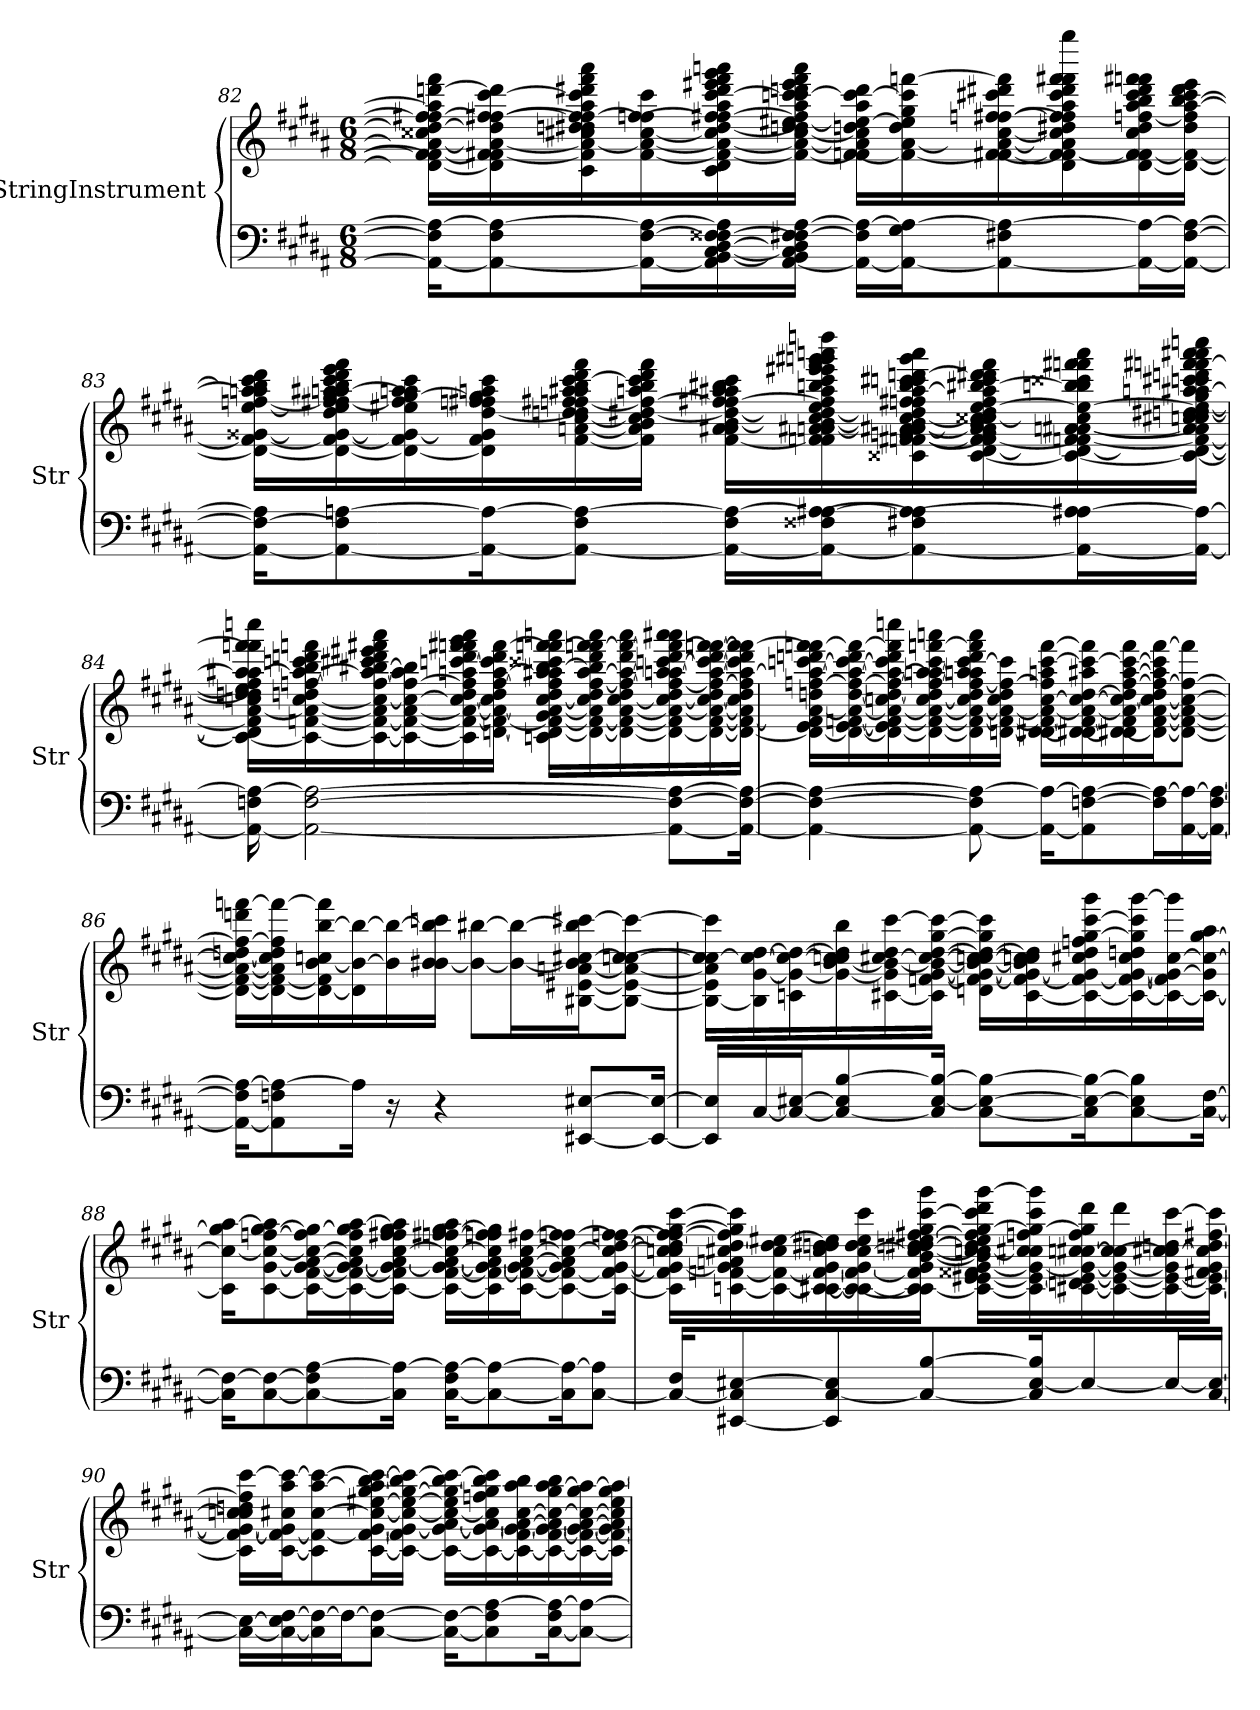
**kern	**kern
*part2	*part1
*staff2	*staff1
*I"StringInstrument	*I"StringInstrument
*I'Str	*I'Str
!!LO:LB:g=z
*clefF4	*clefG2
*k[f#c#g#d#a#]	*k[f#c#g#d#a#]
*M6/8	*M6/8
=82	=82
16AA#\_ 16F#\] 16A#\_KL	16d#\_ 16f\_ 16f#\] 16a#\_ 16cc##X\ 16dd#\_ 16ff\_ 16ff#X\ 16aa#\] [16dddn\ 16fff#\LL
8AA#\_ 8F#\ 8A#\_	16d#\] 16f\] [16f#X\ 16a#\_ 16dd#\] 16ff\_ [16ff#X\ [16ccc#\ 16ddd\]
.	16c#\ 16f#\] 16a#\_ 16cc#X\ 16ddn\ 16dd#X\ 16ff\] 16ff#\_ 16aa#\ 16ccc#\] 16ddd#X\ 16fff#\ 16aaa#\
16AA#\_ [16F#\ 16A#\_L	[16f#\ 16a#\_ [16cc#\ [16ffn\ 16ff#\] 16ccc#\
16AA#\] [16BB\ [16C#\ [16D#\ 16F#\] [16F##X\ 16A#\]	16c#\ 16d#\ 16f#\_ 16a#\_ 16cc#\] [16dd#\ 16ff\] [16ff#X\ 16aa#\ [16ccc#\ 16ddd#\ 16eee#X\ 16fff#\ 16ggg#\ 16aaan\
[16AA#\ 16BB\] 16C#\] 16D#\] [16F#X\ 16F##\] [16A#\JJ	16f#\_ 16a#\_ [16cc#\ 16ddn\ 16dd#\] [16ee#X\ 16ff#\] 16aa#\ [16cccn\ 16ccc#\] 16dddn\ 16eee#\ 16fff#\ 16aaa\JJ
16AA#\_ 16F#\] 16A#\_LL	[16fn\ 16f#\] 16a#\] 16cc#\] 16ddn\ 16ee#\_ 16aa#\ 16ccc\_ 16ddd\LL
16AA#\_ 16G#\ 16A#\_J	16f\_ [16a#\ 16dd\ 16ee#\] 16gg#\ 16ccc\] [16fffn\
8AA#\_ 8F#X\ 8A#\_	16f\_ [16f#X\ 16a#\_ [16cc#\ [16ffn\ [16ff#X\ 16ccc#X\ 16ddd#X\ 16fff\]
.	16d#\ 16f\_ 16f#\_ 16a#\] 16cc#\] 16dd#X\ 16ff\] 16ff#\] 16aa#\ 16ccc#\ 16ddd#\ 16fff\ 16fff#X\ 16gggg#\
16AA#\_ 16A#\_L	[16d#\ 16f\] 16f#\_ 16cc#\ 16dd#\ [16ffn\ 16aa#\ 16bb\ 16ccc#\ 16ddd#\ 16fffn\ 16fff#X\
16AA#\_ [16F#\ 16A#\_JJ	16d#\_ 16f#\_ 16dd#\ 16ff\] [16aa#\ [16bb\ 16ccc#\ 16ddd#\ 16eee#\JJ
!!LO:LB:g=z
=83	=83
16AA#\_ 16F#\_ 16A#\]KL	16d#\_ 16f#\_ [16g##X\ [16ee\ [16ffn\ 16aan\ 16aa#\] 16bb\] 16ccc#\ 16ddd#\LL
8AA#\_ 8F#\] [8An\	16d#\_ 16f#\_ 16g##\_ 16dd#\ 16ee\] 16ff\] [16ff#X\ 16gg#\ 16aan\ [16aa#X\ 16bb\ 16ccc#\ 16ddd#\ 16eee\ 16fff#\
.	16d#\_ 16f#\] 16g##\_ 16ee#X\ 16ff#\] [16gg#\ 16aan\ 16aa#\] 16ccc#\
16AA#\_ 16A\_K	16d#\] 16f#\ 16g##\] [16dd#\ 16ffn\ 16ff#X\ 16gg#\] 16aan\ 16ccc#\
8AA#\_ 8F#\ 8A\_J	[16f#\ [16an\ [16cc#\ 16ddn\ 16dd#\] [16ffn\ 16ff#X\ 16aa\ 16aa#X\ 16bb\ [16ccc#\ 16ddd#\ 16fff#\
.	16f#\] 16a\] 16b\ 16cc#\] [16dd#X\ 16ff\_ 16aan\ 16bb\ 16ccc#\] 16ddd#\ 16fff#\JJ
16AA#\_ 16F#\ 16A\_LL	[16f#\ 16a\ 16a#X\ [16b\ 16dd#\_ 16ff\] [16ff#X\ 16aa\ 16aa#X\ 16bb#X\ 16ccc#\LL
16AA#\_ 16F##X\ 16A\_ [16A#X\J	16f#\] 16fn\ [16an\ 16a#X\ 16b\_ 16cc#\ 16dd#\_ 16ee#\ 16ff#\] 16aa#\ 16bbn\ 16ccc#\ 16eee\ 16eee#X\ 16fff#\ 16gggn\ 16ggg#X\ 16aaan\ 16ddddn\
8AA#\_ 8F#X\ 8A\_ 8A#\]	16c##X\ [16fn\ [16f#X\ 16gn\ 16a\_ [16a#X\ 16b\] [16cc#\ 16dd#\] 16ffn\ 16ff#X\ [16aa#\ 16bb\ 16cccn\ 16ccc#X\ [16dddn\ 16ggg#\ 16aaa\
.	[16c##\ [16d#\ 16f\] 16f#\_ 16g\ 16a\] 16a#\] 16b\ [16cc##X\ 16cc#\] 16dd#\ [16ee#\ 16ff#\ 16aa#\] [16bb#X\ 16ccc#\ 16ddd\] 16ddd#X\ 16fff#\
16AA#\_ 16A\] [16A#X\L	16c##\_ 16d#\_ [16fn\ 16f#\] [16an\ [16a#X\ 16cc##\] 16ee#\_ 16bbn\ 16bb#\] 16ccc##X\ 16fffn\ 16fff#X\ 16aaa\
16AA#\_ 16A#\_JJ	16c##\_ 16d#\_ 16f\_ 16a\] 16a#\] 16ccn\ 16cc#X\ 16ddn\ [16dd#X\ 16ee#\_ 16gg#\ [16aan\ 16aa#X\ 16cccn\ 16ccc#X\ 16dddn\ 16fffn\ [16fff#X\ 16aaa\ 16aaa#X\ 16ccccn\JJ
!!LO:LB:g=z
=84	=84
16AA#\_ 16Fn\ 16A#\_	16c##\_ 16d#\] 16f\] [16a#\ 16ccn\ 16ddn\ 16dd#\] 16ee#\] 16ff#\ 16aa\] [16aa#X\ 16fffn\ 16fff#\] 16ccccn\LL
2AA#\_ [2F\ 2A#\_	16c##\_ [16fn\ 16a#\_ [16cc\ 16ddn\ [16ffn\ 16aa#\_ 16bb\ 16cccn\ 16dddn\ 16fffn\
.	16c##\_ 16f\_ 16a#\] 16cc\_ 16ff\] 16aa#\_ [16bb#X\ 16ccc#X\ 16ddd\ 16eee#X\ 16fff#X\ 16aaa#\
.	16c##\_ 16f\_ [16a#\ 16cc\_ [16ff\ 16aa#\] 16bb#\]
.	16c##\] 16f\_ 16a#\_ 16cc\_ 16dd\ 16ff\] 16aan\ [16cccn\ 16ddd\ 16fffn\ 16fff#X\ 16ggg#\ 16aaa#\
.	[16dn\ 16f\_ 16a#\_ 16cc\] 16dd\ [16ff\ [16aa\ 16ccc\] 16ddd\ [16fff#\JJ
.	16cn\ 16d\_ 16f\_ 16g#\ 16a#\_ [16cc\ 16dd\ 16ff\] 16aa\] 16aa#X\ [16bb#\ 16ccc##X\ 16fffn\ 16fff#\_ 16aaan\LL
.	16d\_ 16f\_ 16a#\] 16cc\] 16dd\ [16ff\ [16aa#\ 16bb#\] 16ddd\ 16fffn\ 16fff#\_ 16aaa\
.	16d\_ 16f\_ [16a#\ [16cc\ 16dd\ 16ff\_ 16aa#\_ 16ddd\ 16fff#\_ 16aaa\
8AA#\_ 8F\_ 8A#\_L	16d\_ 16f\] 16a#\_ 16cc\_ 16dd\ 16ff\_ 16aan\ 16aa#\_ [16cccn\ 16ddd\ 16fff#\_ 16aaa\ 16aaa#X\
.	16d\_ [16f\ 16a#\_ 16cc\_ 16dd\ 16ff\_ 16aa#\_ 16ccc\_ 16ddd\ [16fffn\ 16fff#\_
16AA#\_ 16F\_ 16A#\_Jk	16d\_ 16f\_ 16a#\] 16cc\] 16dd\ 16ff\] 16aa#\_ 16ccc\] 16ddd\ 16fff\] 16fff#\_JJ
!!LO:LB:g=z
=85	=85
4AA#\_ 4F\_ 4A#\_	16d\_ 16e\ 16f\] [16a#\ 16ddn\ [16ffn\ 16aa#\_ [16cccn\ 16dddn\ [16fffn\ 16fff#\]LL
.	16d\_ [16e\ [16fn\ 16a#\_ [16dd\ 16ff\_ 16aa#\_ 16ccc\_ 16ddd\ 16fff\_
.	16d\_ 16e\] 16f\_ 16a#\_ 16ccn\ 16dd\_ 16ff\_ 16aa#\_ 16ccc\] 16ddd\ 16fff\] 16ccccn\
.	16d\_ 16f\_ 16a#\_ [16cc\ 16dd\] 16ff\_ 16aan\ 16aa#\_ 16ccc\ [16fffn\ 16aaan\
8AA#\_ 8F\] 8A#\_	16d\] 16f\_ 16a#\_ 16cc\] 16dd\ 16ff\_ 16aan\ 16aa#\] [16ccc\ 16ddd\ 16fff\] 16aaa\
.	[16dn\ 16f\_ 16a#\_ 16cc\ 16dd\ 16ff\_ 16ccc\]JJ
16AA#\_ 16A#\_KL	16d\_ 16d#X\ 16f\_ 16a#\_ [16cc\ 16ff\] 16aan\ [16ccc\ [16fff\LL
8AA#\] [8Fn\ 8A#\_	16d\_ 16d#X\ 16f\_ 16a#\_ 16cc\_ [16dd\ 16aa#X\ 16ccc\_ 16fff\]
.	16d\_ 16d#X\ 16f\] 16a#\] 16cc\_ 16dd\] [16ff\ [16aa#\ 16ccc\_ 16fff\
16F\] 16A#\_L	16d\_ [16f\ [16a#\ 16cc\_ 16dd\ 16ff\_ 16aa#\] 16ccc\] [16fff\J
[16AA#\ 16A#\_	8d\_ 8f\_ 8a#\_ 8cc\_ 8ff\_ 8fff\]J
16AA#\_ [16F\ 16A#\_JJ	.
!!LO:LB:g=z
=86	=86
16AA#\_ 16F\] 16A#\_KL	16d\_ 16f\_ 16a#\_ 16cc\_ 16ddn\ 16ff\_ 16dddn\ [16fffn\LL
8AA#\] 8Fn\ 8A#\_	16d\_ 16f\_ 16a#\] 16cc\] 16dd\ 16ff\] 16fff\_
.	16d\_ 16f\] [16b\ 16ccn\ [16bb\ 16fff\]
16A#\Jk]	16d\] 16b\_ 16bb\_
16r	16b\] 16bb\_
4r	16b\ [16b#X\ 16bb\] 16cccn\JJ
.	8b#\_ [8bb#X\L
.	16b#\_ 16bb#\_L
[8EE#X/ [8E#X/L	[16B#X\ [16e#X\ [16an\ 16b#\] [16cc#X\ 16bb#\] [16ccc#X\J
.	8B#\_ 8e#\_ 8a\_ [8ccn\ 8cc#\_ 8ccc#\_J
16EE#/_ 16E#/_Jk	.
!!LO:PB:g=z
=87	=87
16EE#/] 16E#/]LL	16B#\_ 16e#\] 16a\] 16cc\] 16cc#\_ 16ccc#\]LL
[16C#/	16B#\] [16g#\ 16cc#\_ [16dd#\
16C#/_ [16E#X/J	16cn\ 16g#\_ 16cc#\_ 16dd#\_
8C#/_ 8E#/] [8B/	16g#\_ [16b\ 16ccn\ 16cc#\] 16dd#\] 16bb\
.	[16c#X\ 16g#\] 16b\_ [16cc#X\ 16dd#\ [16ccc#\
16C#/] [16E#/ 16B/_Jk	16c#\] [16fn\ [16g#\ 16b\_ 16cc#\_ [16dd#\ [16gg#\ 16ccc#\_JJ
[8C#\ 8E#\_ 8B\_L	16dn\ 16f\_ 16g#\_ 16b\_ 16ccn\ 16cc#\_ 16dd#\_ 16gg#\] 16ccc#\]LL
.	[16c#\ 16f\_ 16g#\_ 16b\] 16ccn\ 16cc#\] 16dd#\]
16C#\] 16E#\_ 16B\_K	16c#\_ 16f\_ 16g#\] 16cc#X\ 16dd#\ 16ffn\ [16gg#\ [16ccc#\ 16ggg#\
[8C#\ 8E#\] 8B\]	16c#\_ 16f\_ [16g#\ 16cc#\ 16ddn\ 16gg#\] 16ccc#\] [16ggg#\
.	16c#\_ 16f\] 16g#\_ [16cc#\ 16ggg#\]
16C#\_ [16F#\Jk	16c#\_ 16g#\] 16cc#\_ [16gg#\ 16aa#\JJ
!!LO:LB:g=z
=88	=88
16C#\] 16F#\_KL	16c#\] 16cc#\_ 16gg#\] [16aa#\KL
[8C#\ 8F#\_	[8c#\ [8g#\ 8cc#\_ [8ffn\ [8gg#\ 8aa#\]
8C#\_ 8F#\] [8A#\	16c#\_ [16f#\ 16g#\_ [16a#\ 16cc#\_ 16ff\] 16gg#\_L
.	16c#\_ 16f#\_ 16g#\_ 16a#\_ 16cc#\] 16ff\ 16gg#\] [16aa#\
16C#\] 16A#\_Jk	16c#\_ 16f#\] 16g#\_ 16a#\_ [16cc#\ 16ff\ 16ff#X\ 16gg#\ 16aa#\]JJ
[16C#\ 16F#\ 16A#\_KL	16c#\_ [16f#\ 16g#\_ 16a#\_ 16cc#\_ 16ffn\ [16ff#X\ [16gg#\ 16aa#\LL
8C#\_ 8A#\_	16c#\] 16f#\_ 16g#\_ 16a#\_ 16cc#\] 16ffn\ 16ff#\] 16gg#\]
.	[16c#\ 16f#\_ 16g#\_ 16a#\_ [16cc#\ [16ff#X\J
16C#\] 16A#\_K	8c#\_ 8f#\_ 8g#\] 8a#\] 8cc#\_ 8ffn\ 8ff#\_
[8C#\ 8A#\]J	.
.	16c#\_ 16f#\_ [16g#\ 16cc#\_ [16dd#\ [16ffn\ 16ff#\_Jk
!!LO:LB:g=z
=89	=89
16C#/_ 16F#/KL	16c#\] 16f#\] 16g#\_ 16ccn\ 16cc#\] 16dd#\_ 16ff\_ 16ff#\] [16gg#\ [16ccc#\LL
[8EE#X/ 8C#/] [8E#X/	[16cn\ [16fn\ 16g#\] 16an\ [16cc#X\ 16dd#\] 16ff\] 16gg#\] 16ccc#\]
.	16c\_ 16f\_ 16cc#\] 16dd#\ [16ee#X\
8EE#/] [8C#/ 8E#/]	16c\_ [16c#X\ 16f\_ [16g#\ 16cc#\ 16ddn\ 16dd#X\ 16ee#\]
.	16c\_ 16c#\_ 16f\_ 16g#\_ [16cc#\ 16dd#\ 16ee#\ 16ccc#\
8C#/_ [8B/	16c\] 16c#\_ 16f\] 16g#\] [16b\ 16cc#\_ 16ddn\ [16dd#X\ [16ee#\ [16ff#X\ 16gg#\ [16ccc#\ 16ggg#\JJ
.	16c#\_ 16e\ [16e#X\ 16f##X\ [16g#\ 16b\] [16ccn\ 16cc#\] 16dd#\] 16ee#\] 16ff#\] [16gg#\ 16ccc#\] 16ddd#\ [16ggg#\LL
16C#/] [16E#/ 16B/]K	16c#\] 16e#\_ 16g#\_ 16cc\] 16cc#X\ 16ffn\ 16gg#\_ 16ccc#\ 16ggg#\]
8E#/_	[16c#X\ 16dn\ 16e#\_ 16g#\_ [16ccn\ [16cc#X\ 16ff\ 16gg#\] 16ddd#\
.	16c#\_ 16e#\_ 16g#\_ 16cc\_ 16cc#\] 16ddd#\
16E#/L_	16c#\_ 16e#\_ 16g#\] 16cc\] [16cc#X\ 16ddn\ [16ccc#\
[16C#/ 16E#/_JJ	16c#\_ 16e#\] [16f#X\ [16g#\ 16cc#\_ 16dd\ [16ff#X\ 16ccc#\]JJ
!!LO:LB:g=z
=90	=90
16C#\_ 16E#\_LL	16c#\] 16f#\_ 16g#\_ 16ccn\ 16cc#\] 16ddn\ 16ff#\] [16ccc#\LL
16C#\_ 16E#\] [16F#\	[16c#\ 16f#\_ 16g#\] 16cc#X\ 16aa#\ 16ccc#\_J
16C#\] 16F#\_	8c#\] 8f#\_ [8cc#\ [8aa#\ 8ccc#\_
16F#\J_	.
[8C#\ 8F#\_J	[16c#\ 16f#\_ [16g#\ 16cc#\_ [16ee#X\ [16gg#\ 16aa#\] [16bb\ 16ccc#\_L
.	16c#\_ 16f#\] 16g#\_ 16cc#\_ 16ee#\_ 16gg#\_ 16bb\] 16ccc#\_JJ
16C#\_ 16F#\_KL	16c#\_ 16g#\_ [16a#\ 16cc#\_ 16ee#\] 16gg#\_ 16bb\ 16ccc#\_LL
8C#\] 8F#\] [8A#\	16c#\_ 16g#\_ 16a#\_ 16cc#\] 16ffn\ 16gg#\] 16bb\ 16ccc#\]
.	16c#\_ 16f#\ 16g#\_ 16a#\_ [16cc#\ 16aa#\ 16bb\
[16C#\ 16F#\ 16A#\_K	16c#\_ [16f#\ 16g#\_ 16a#\_ 16cc#\_ 16gg#\ [16aa#\ 16bb\
8C#\_ 8A#\_J	16c#\_ 16f#\_ 16g#\_ 16a#\_ 16cc#\_ 16gg#\ 16aa#\_
.	16c#\] 16f#\_ 16g#\] 16a#\_ 16cc#\] 16ee#\ [16gg#\ 16aa#\_JJ
=	=
*-	*-
